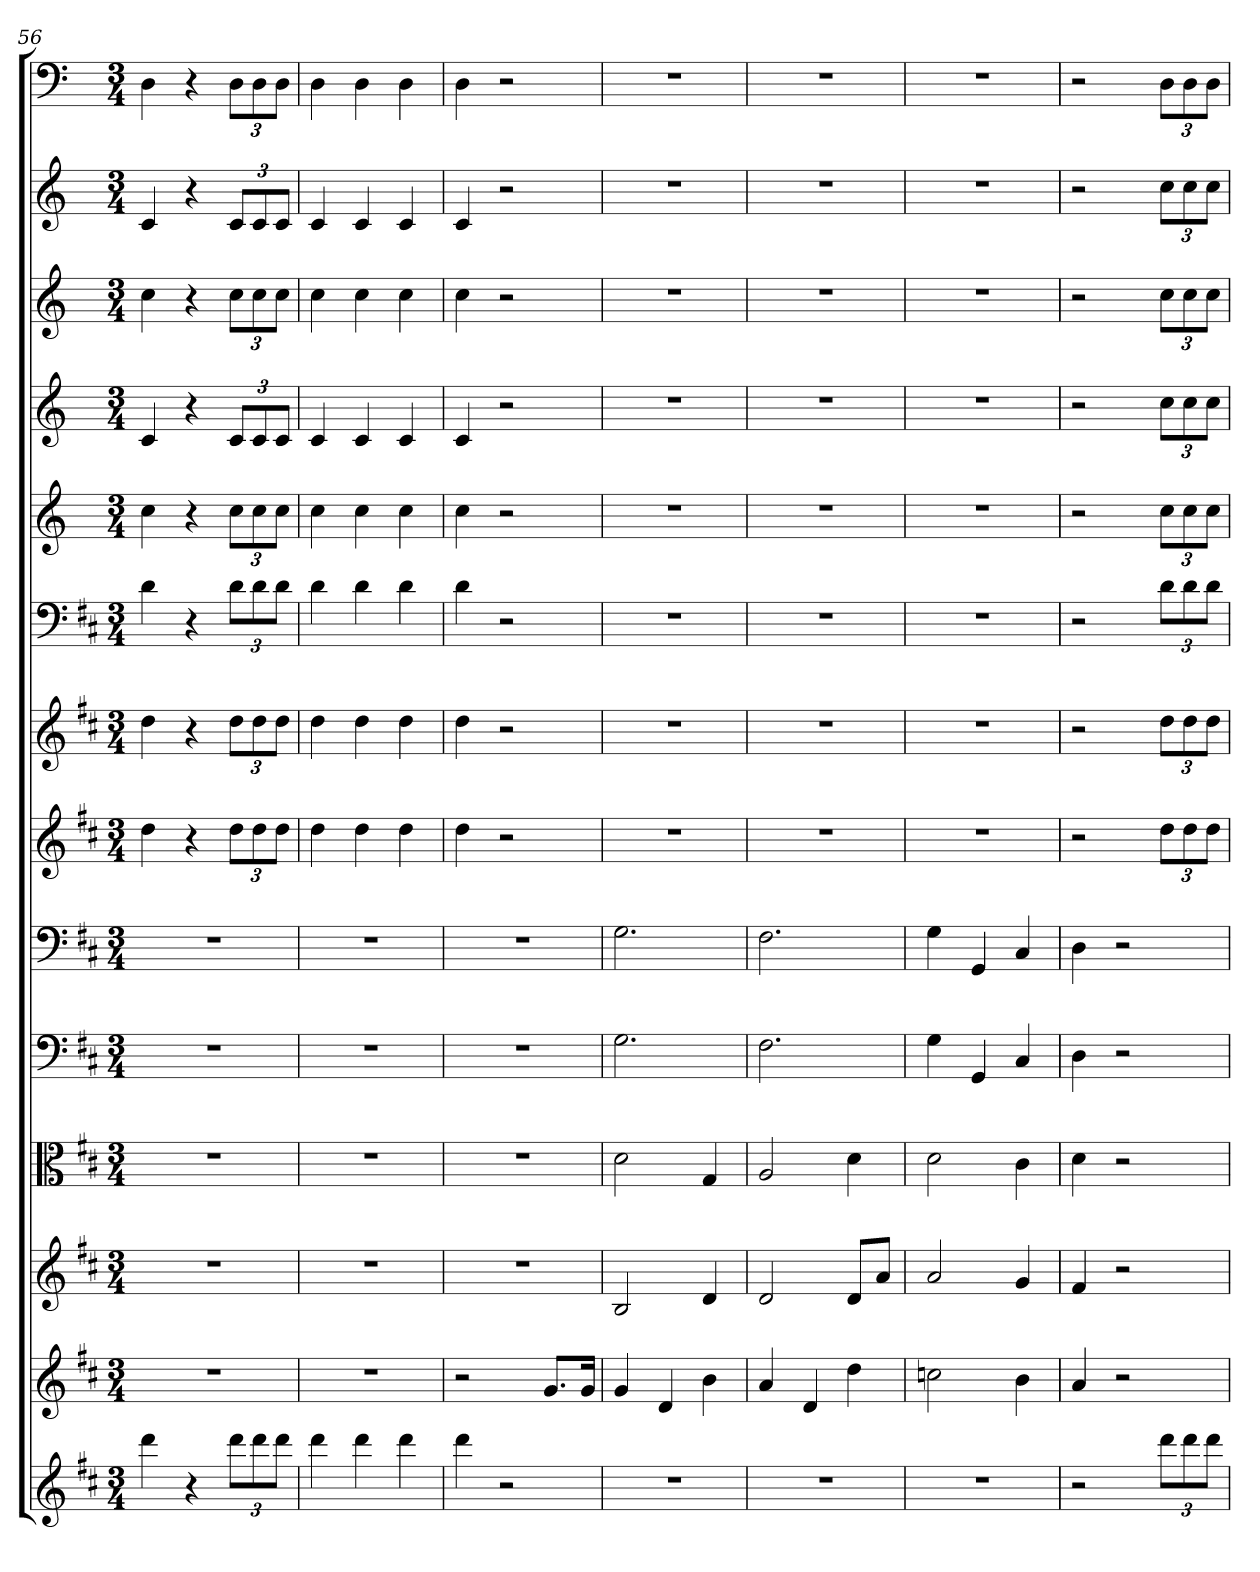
**kern	**kern	**kern	**kern	**kern	**kern	**kern	**kern	**kern	**kern	**kern	**kern	**kern	**kern
*part14	*part13	*part12	*part11	*part10	*part9	*part8	*part7	*part6	*part5	*part4	*part3	*part2	*part1
*staff14	*staff13	*staff12	*staff11	*staff10	*staff9	*staff8	*staff7	*staff6	*staff5	*staff4	*staff3	*staff2	*staff1
*	*	*	*clefC3	*clefF4	*clefF4	*	*	*clefF4	*	*	*	*	*clefF4
*k[f#c#]	*k[f#c#]	*k[f#c#]	*k[f#c#]	*k[f#c#]	*k[f#c#]	*k[f#c#]	*k[f#c#]	*k[f#c#]	*k[]	*k[]	*k[]	*k[]	*k[]
*M3/4	*M3/4	*M3/4	*M3/4	*M3/4	*M3/4	*M3/4	*M3/4	*M3/4	*M3/4	*M3/4	*M3/4	*M3/4	*M3/4
=56	=56	=56	=56	=56	=56	=56	=56	=56	=56	=56	=56	=56	=56
4ddd	2.r	2.r	2.r	2.r	2.r	4dd	4dd	4d	4cc	4c	4cc	4c	4D
4r	.	.	.	.	.	4r	4r	4r	4r	4r	4r	4r	4r
12dddL	.	.	.	.	.	12ddL	12ddL	12d\L	12ccL	12cL	12ccL	12cL	12D\L
12ddd	.	.	.	.	.	12dd	12dd	12d\	12cc	12c	12cc	12c	12D\
12dddJ	.	.	.	.	.	12ddJ	12ddJ	12d\J	12ccJ	12cJ	12ccJ	12cJ	12D\J
=57	=57	=57	=57	=57	=57	=57	=57	=57	=57	=57	=57	=57	=57
4ddd	2.r	2.r	2.r	2.r	2.r	4dd	4dd	4d	4cc	4c	4cc	4c	4D
4ddd	.	.	.	.	.	4dd	4dd	4d	4cc	4c	4cc	4c	4D
4ddd	.	.	.	.	.	4dd	4dd	4d	4cc	4c	4cc	4c	4D
=58	=58	=58	=58	=58	=58	=58	=58	=58	=58	=58	=58	=58	=58
4ddd	2r	2.r	2.r	2.r	2.r	4dd	4dd	4d	4cc	4c	4cc	4c	4D
2r	.	.	.	.	.	2r	2r	2r	2r	2r	2r	2r	2r
.	8.gL	.	.	.	.	.	.	.	.	.	.	.	.
.	16gJk	.	.	.	.	.	.	.	.	.	.	.	.
=59	=59	=59	=59	=59	=59	=59	=59	=59	=59	=59	=59	=59	=59
2.r	4g	2B	2d	2.G	2.G	2.r	2.r	2.r	2.r	2.r	2.r	2.r	2.r
.	4d	.	.	.	.	.	.	.	.	.	.	.	.
.	4b	4d	4G	.	.	.	.	.	.	.	.	.	.
=60	=60	=60	=60	=60	=60	=60	=60	=60	=60	=60	=60	=60	=60
2.r	4a	2d	2A	2.F#	2.F#	2.r	2.r	2.r	2.r	2.r	2.r	2.r	2.r
.	4d	.	.	.	.	.	.	.	.	.	.	.	.
.	4dd	8dL	4d	.	.	.	.	.	.	.	.	.	.
.	.	8aJ	.	.	.	.	.	.	.	.	.	.	.
=61	=61	=61	=61	=61	=61	=61	=61	=61	=61	=61	=61	=61	=61
2.r	2ccn	2a	2d	4G	4G	2.r	2.r	2.r	2.r	2.r	2.r	2.r	2.r
.	.	.	.	4GG	4GG	.	.	.	.	.	.	.	.
.	4b	4g	4c#	4C#	4C#	.	.	.	.	.	.	.	.
=62	=62	=62	=62	=62	=62	=62	=62	=62	=62	=62	=62	=62	=62
2r	4a	4f#	4d	4D	4D	2r	2r	2r	2r	2r	2r	2r	2r
.	2r	2r	2r	2r	2r	.	.	.	.	.	.	.	.
12dddL	.	.	.	.	.	12ddL	12ddL	12d\L	12ccL	12ccL	12ccL	12ccL	12D\L
12ddd	.	.	.	.	.	12dd	12dd	12d\	12cc	12cc	12cc	12cc	12D\
12dddJ	.	.	.	.	.	12ddJ	12ddJ	12d\J	12ccJ	12ccJ	12ccJ	12ccJ	12D\J
=	=	=	=	=	=	=	=	=	=	=	=	=	=
*-	*-	*-	*-	*-	*-	*-	*-	*-	*-	*-	*-	*-	*-
